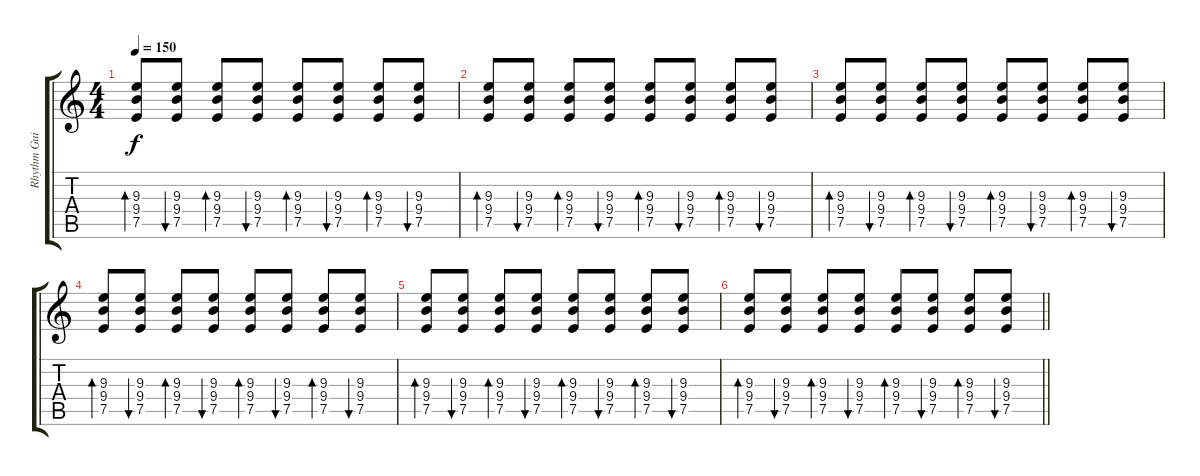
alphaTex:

\track ("Rhythm Guitar" "Rhythm Gui") {instrument acousticguitarsteel}
\staff {score tabs}
\tuning (E4 B3 G3 D3 A2 E2) {hide}
\ts (4 4)
\tempo 150
\clef g2
\ks c
(9.3 9.4 7.5).8{bd 120 dy f} (9.3 9.4 7.5).8{bu 120} (9.3 9.4 7.5).8{bd 120} (9.3 9.4 7.5).8{bu 120} (9.3 9.4 7.5).8{bd 120} (9.3 9.4 7.5).8{bu 120} (9.3 9.4 7.5).8{bd 120} (9.3 9.4 7.5).8{bu 120} |
(9.3 9.4 7.5).8{bd 120} (9.3 9.4 7.5).8{bu 120} (9.3 9.4 7.5).8{bd 120} (9.3 9.4 7.5).8{bu 120} (9.3 9.4 7.5).8{bd 120} (9.3 9.4 7.5).8{bu 120} (9.3 9.4 7.5).8{bd 120} (9.3 9.4 7.5).8{bu 120} |
(9.3 9.4 7.5).8{bd 120} (9.3 9.4 7.5).8{bu 120} (9.3 9.4 7.5).8{bd 120} (9.3 9.4 7.5).8{bu 120} (9.3 9.4 7.5).8{bd 120} (9.3 9.4 7.5).8{bu 120} (9.3 9.4 7.5).8{bd 120} (9.3 9.4 7.5).8{bu 120} |
(9.3 9.4 7.5).8{bd 120} (9.3 9.4 7.5).8{bu 120} (9.3 9.4 7.5).8{bd 120} (9.3 9.4 7.5).8{bu 120} (9.3 9.4 7.5).8{bd 120} (9.3 9.4 7.5).8{bu 120} (9.3 9.4 7.5).8{bd 120} (9.3 9.4 7.5).8{bu 120} |
(9.3 9.4 7.5).8{bd 120} (9.3 9.4 7.5).8{bu 120} (9.3 9.4 7.5).8{bd 120} (9.3 9.4 7.5).8{bu 120} (9.3 9.4 7.5).8{bd 120} (9.3 9.4 7.5).8{bu 120} (9.3 9.4 7.5).8{bd 120} (9.3 9.4 7.5).8{bu 120} |
\barLineRight lightlight
(9.3 9.4 7.5).8{bd 120} (9.3 9.4 7.5).8{bu 120} (9.3 9.4 7.5).8{bd 120} (9.3 9.4 7.5).8{bu 120} (9.3 9.4 7.5).8{bd 120} (9.3 9.4 7.5).8{bu 120} (9.3 9.4 7.5).8{bd 120} (9.3 9.4 7.5).8{bu 120}
